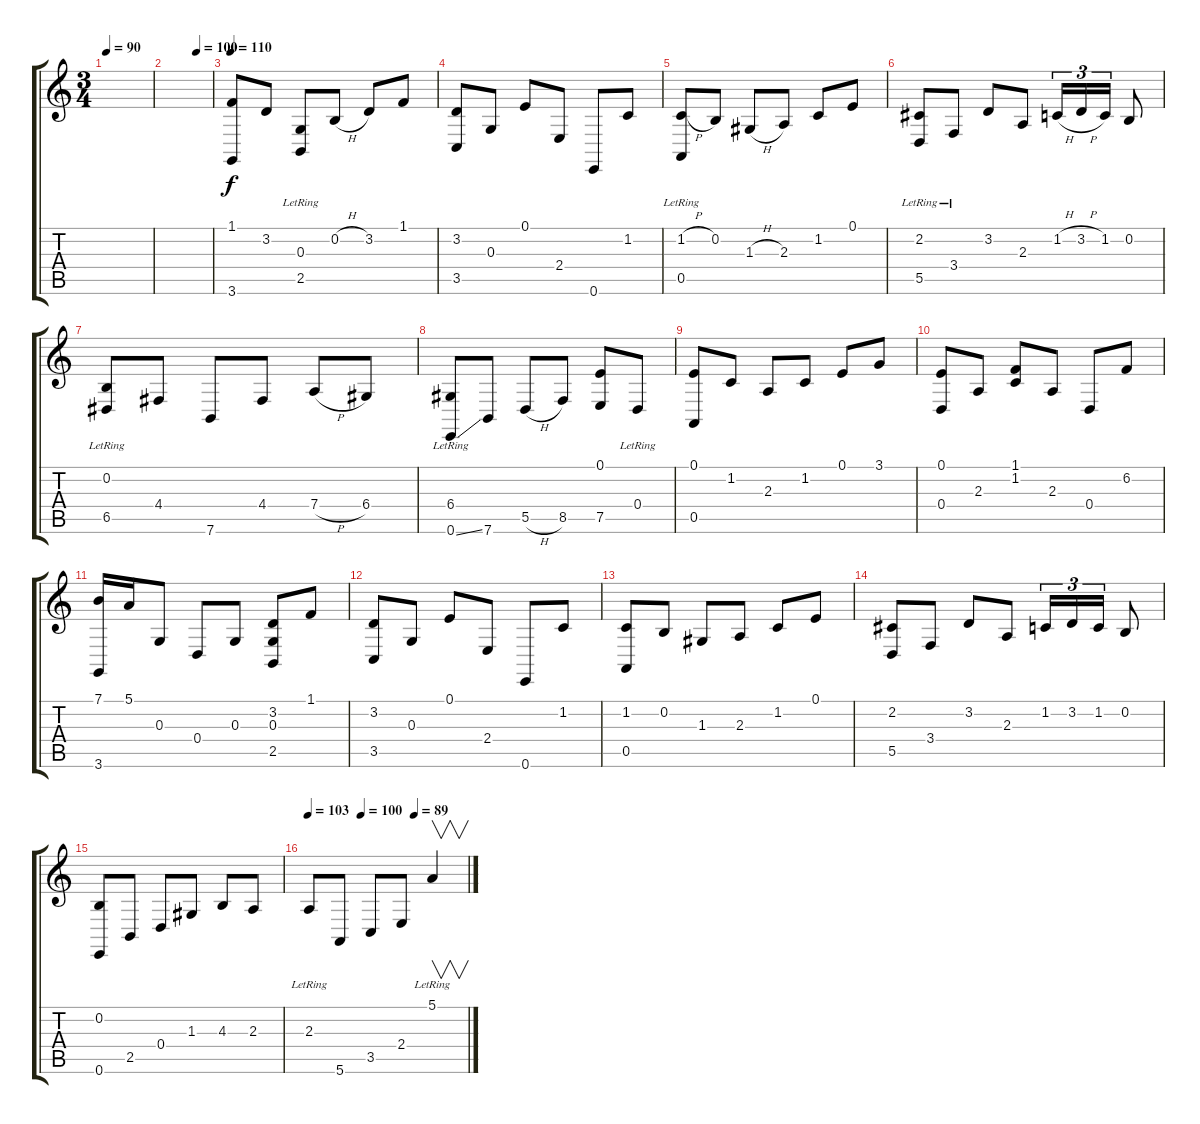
\track "" {instrument stringensemble1}
\staff {score tabs}
\tuning (E4 B3 G3 D3 A2 E2) {hide}
\ts (3 4)
\tempo 90
\clef g2
\ks c
|
\tempo (100 0.6666666666666666)
|
\tempo 110
(1.1 3.6).8{volume 13 instrument voiceoohs} 3.2.8 (0.3 2.5{lr}).8 0.2{h}.8 3.2.8 1.1.8 |
(3.2 3.5).8 0.3.8 0.1.8 2.4.8 0.6.8 1.2.8 |
(1.2{h} 0.5{lr}).8 0.2.8 1.3{h}.8 2.3.8 1.2.8 0.1.8 |
(2.2{lr} 5.5).8 3.4{lr}.8 3.2.8 2.3.8 1.2{h}.16{tu (3 2)} 3.2{h}.16{tu (3 2)} 1.2.16{tu (3 2)} 0.2.8 |
(0.2{lr} 6.5{lr}).8 4.4.8 7.6.8 4.4.8 7.4{h}.8 6.4.8 |
(6.4{lr} 0.6{ss}).8 7.6.8 5.5{h}.8 8.5.8 (0.1 7.5).8 0.4{lr}.8 |
(0.1 0.5).8{volume 11 instrument stringensemble1} 1.2.8 2.3.8 1.2.8 0.1.8 3.1.8 |
(0.1 0.4).8 2.3.8 (1.1 1.2).8 2.3.8 0.4.8 6.2.8 |
(7.1 3.6).16 5.1.16 0.3.8 0.4.8 0.3.8 (3.2 0.3 2.5).8 1.1.8 |
(3.2 3.5).8 0.3.8 0.1.8 2.4.8 0.6.8 1.2.8 |
(1.2 0.5).8 0.2.8 1.3.8 2.3.8 1.2.8 0.1.8 |
(2.2 5.5).8 3.4.8 3.2.8 2.3.8 1.2.16{tu (3 2)} 3.2.16{tu (3 2)} 1.2.16{tu (3 2)} 0.2.8 |
(0.2 0.6).8 2.5.8 0.4.8 1.3.8 4.3.8 2.3.8 |
\tempo 103
\tempo (100 0.3333333333333333)
\tempo (89 0.6666666666666666)
2.3{lr}.8 5.6.8 3.5.8 2.4.8 5.1{lr}.4{v}
